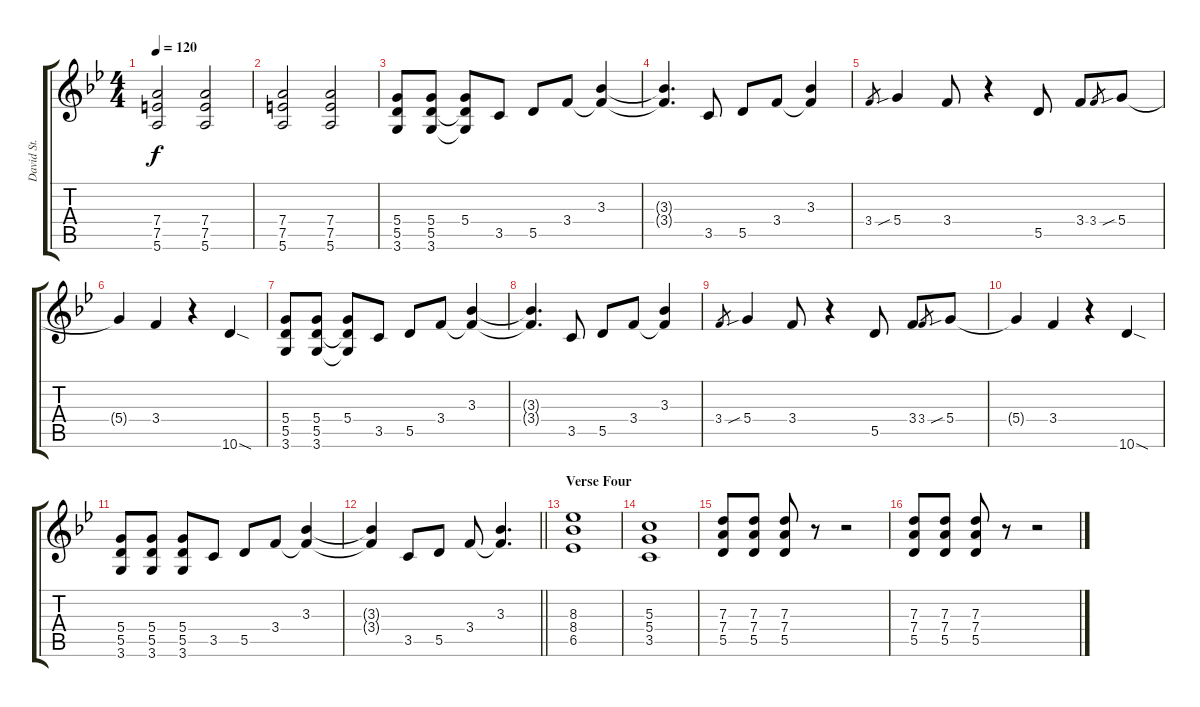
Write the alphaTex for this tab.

\track ("David St. Hubbins" "David St. ") {instrument overdrivenguitar}
\staff {score tabs}
\tuning (E4 B3 G3 D3 A2 E2) {hide}
\ts (4 4)
\tempo 120
\clef g2
\ks bb
(7.4 7.5 5.6).2{dy f} (7.4 7.5 5.6).2 |
(7.4 7.5 5.6).2 (7.4 7.5 5.6).2 |
(5.4 5.5 3.6).8 (5.4 5.5 3.6).8 (5.4 5.5{t} 3.6{t}).8 3.5.8 5.5.8 3.4.8 (3.3 3.4{t}).4 |
(3.3{t} 3.4{t}).4{d} 3.5.8 5.5.8 3.4.8 (3.3 3.4{t}).4 |
3.4.8{gr} 5.4{sib}.4 3.4.8 r.4 5.5.8 3.4.8 3.4.8{gr} 5.4{sib}.8 |
5.4{t}.4 3.4.4 r.4 10.6{sod}.4 |
(5.4 5.5 3.6).8 (5.4 5.5 3.6).8 (5.4 5.5{t} 3.6{t}).8 3.5.8 5.5.8 3.4.8 (3.3 3.4{t}).4 |
(3.3{t} 3.4{t}).4{d} 3.5.8 5.5.8 3.4.8 (3.3 3.4{t}).4 |
3.4.8{gr} 5.4{sib}.4 3.4.8 r.4 5.5.8 3.4.8 3.4.8{gr} 5.4{sib}.8 |
5.4{t}.4 3.4.4 r.4 10.6{sod}.4 |
(5.4 5.5 3.6).8 (5.4 5.5 3.6).8 (5.4 5.5 3.6).8 3.5.8 5.5.8 3.4.8 (3.3 3.4{t}).4 |
\barLineRight lightlight
(3.3{t} 3.4{t}).4 3.5.8 5.5.8 3.4.8 (3.3 3.4{t}).4{d} |
\section ("" "Verse Four")
(8.3 8.4 6.5).1 |
(5.3 5.4 3.5).1 |
(7.3 7.4 5.5).8 (7.3 7.4 5.5).8 (7.3 7.4 5.5).8 r.8 r.2 |
(7.3 7.4 5.5).8 (7.3 7.4 5.5).8 (7.3 7.4 5.5).8 r.8 r.2
